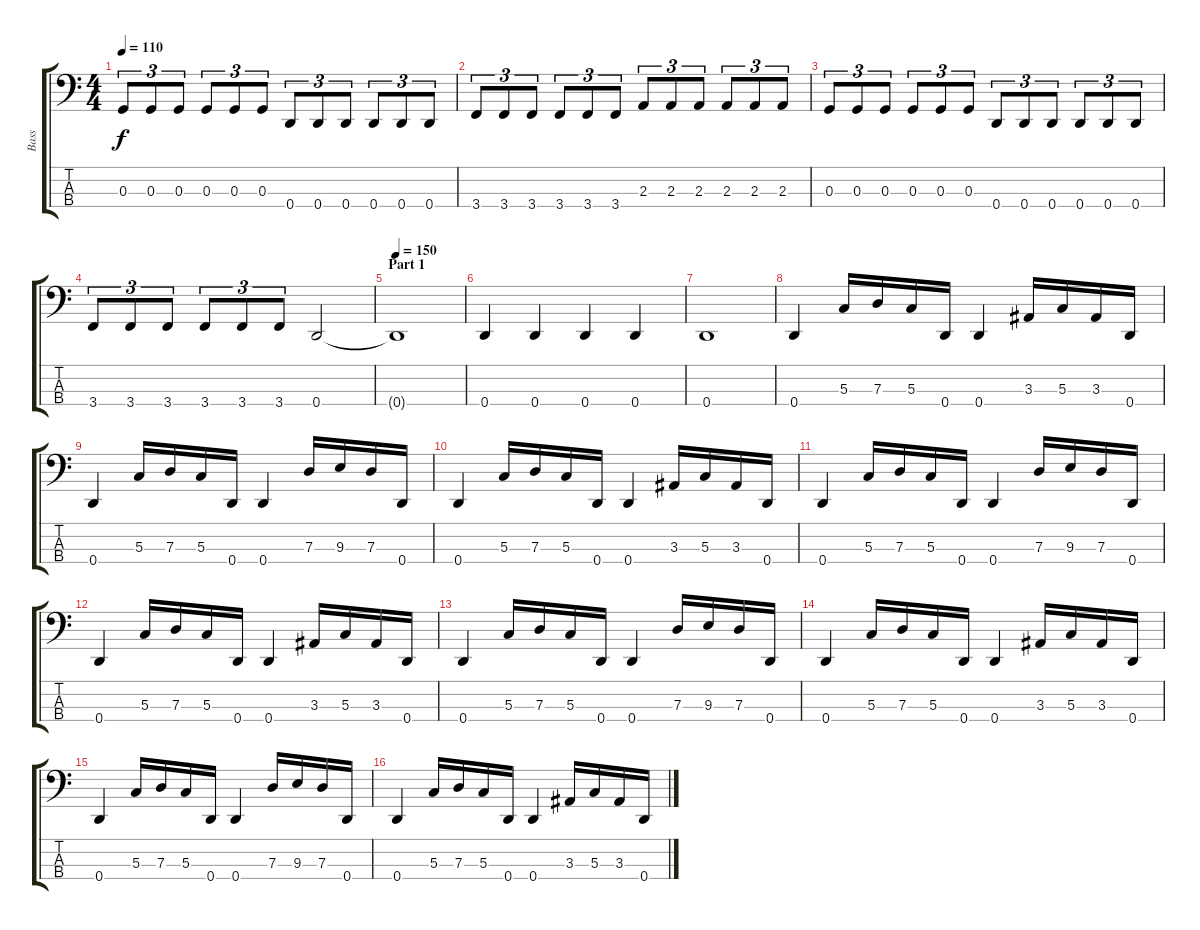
\track ("Bass" "Bass") {instrument electricbassfinger}
\staff {score tabs}
\tuning (F2 C2 G1 D1) {hide}
\ts (4 4)
\tempo 110
\clef f4
\ks c
0.3.8{tu (3 2) dy f} 0.3.8{tu (3 2)} 0.3.8{tu (3 2)} 0.3.8{tu (3 2)} 0.3.8{tu (3 2)} 0.3.8{tu (3 2)} 0.4.8{tu (3 2)} 0.4.8{tu (3 2)} 0.4.8{tu (3 2)} 0.4.8{tu (3 2)} 0.4.8{tu (3 2)} 0.4.8{tu (3 2)} |
3.4.8{tu (3 2)} 3.4.8{tu (3 2)} 3.4.8{tu (3 2)} 3.4.8{tu (3 2)} 3.4.8{tu (3 2)} 3.4.8{tu (3 2)} 2.3.8{tu (3 2)} 2.3.8{tu (3 2)} 2.3.8{tu (3 2)} 2.3.8{tu (3 2)} 2.3.8{tu (3 2)} 2.3.8{tu (3 2)} |
0.3.8{tu (3 2)} 0.3.8{tu (3 2)} 0.3.8{tu (3 2)} 0.3.8{tu (3 2)} 0.3.8{tu (3 2)} 0.3.8{tu (3 2)} 0.4.8{tu (3 2)} 0.4.8{tu (3 2)} 0.4.8{tu (3 2)} 0.4.8{tu (3 2)} 0.4.8{tu (3 2)} 0.4.8{tu (3 2)} |
3.4.8{tu (3 2)} 3.4.8{tu (3 2)} 3.4.8{tu (3 2)} 3.4.8{tu (3 2)} 3.4.8{tu (3 2)} 3.4.8{tu (3 2)} 0.4.2 |
\section ("" "Part 1")
\tempo 150
0.4{t}.1 |
0.4.4 0.4.4 0.4.4 0.4.4 |
0.4.1 |
0.4.4 5.3.16 7.3.16 5.3.16 0.4.16 0.4.4 3.3.16 5.3.16 3.3.16 0.4.16 |
0.4.4 5.3.16 7.3.16 5.3.16 0.4.16 0.4.4 7.3.16 9.3.16 7.3.16 0.4.16 |
0.4.4 5.3.16 7.3.16 5.3.16 0.4.16 0.4.4 3.3.16 5.3.16 3.3.16 0.4.16 |
0.4.4 5.3.16 7.3.16 5.3.16 0.4.16 0.4.4 7.3.16 9.3.16 7.3.16 0.4.16 |
0.4.4 5.3.16 7.3.16 5.3.16 0.4.16 0.4.4 3.3.16 5.3.16 3.3.16 0.4.16 |
0.4.4 5.3.16 7.3.16 5.3.16 0.4.16 0.4.4 7.3.16 9.3.16 7.3.16 0.4.16 |
0.4.4 5.3.16 7.3.16 5.3.16 0.4.16 0.4.4 3.3.16 5.3.16 3.3.16 0.4.16 |
0.4.4 5.3.16 7.3.16 5.3.16 0.4.16 0.4.4 7.3.16 9.3.16 7.3.16 0.4.16 |
0.4.4 5.3.16 7.3.16 5.3.16 0.4.16 0.4.4 3.3.16 5.3.16 3.3.16 0.4.16
